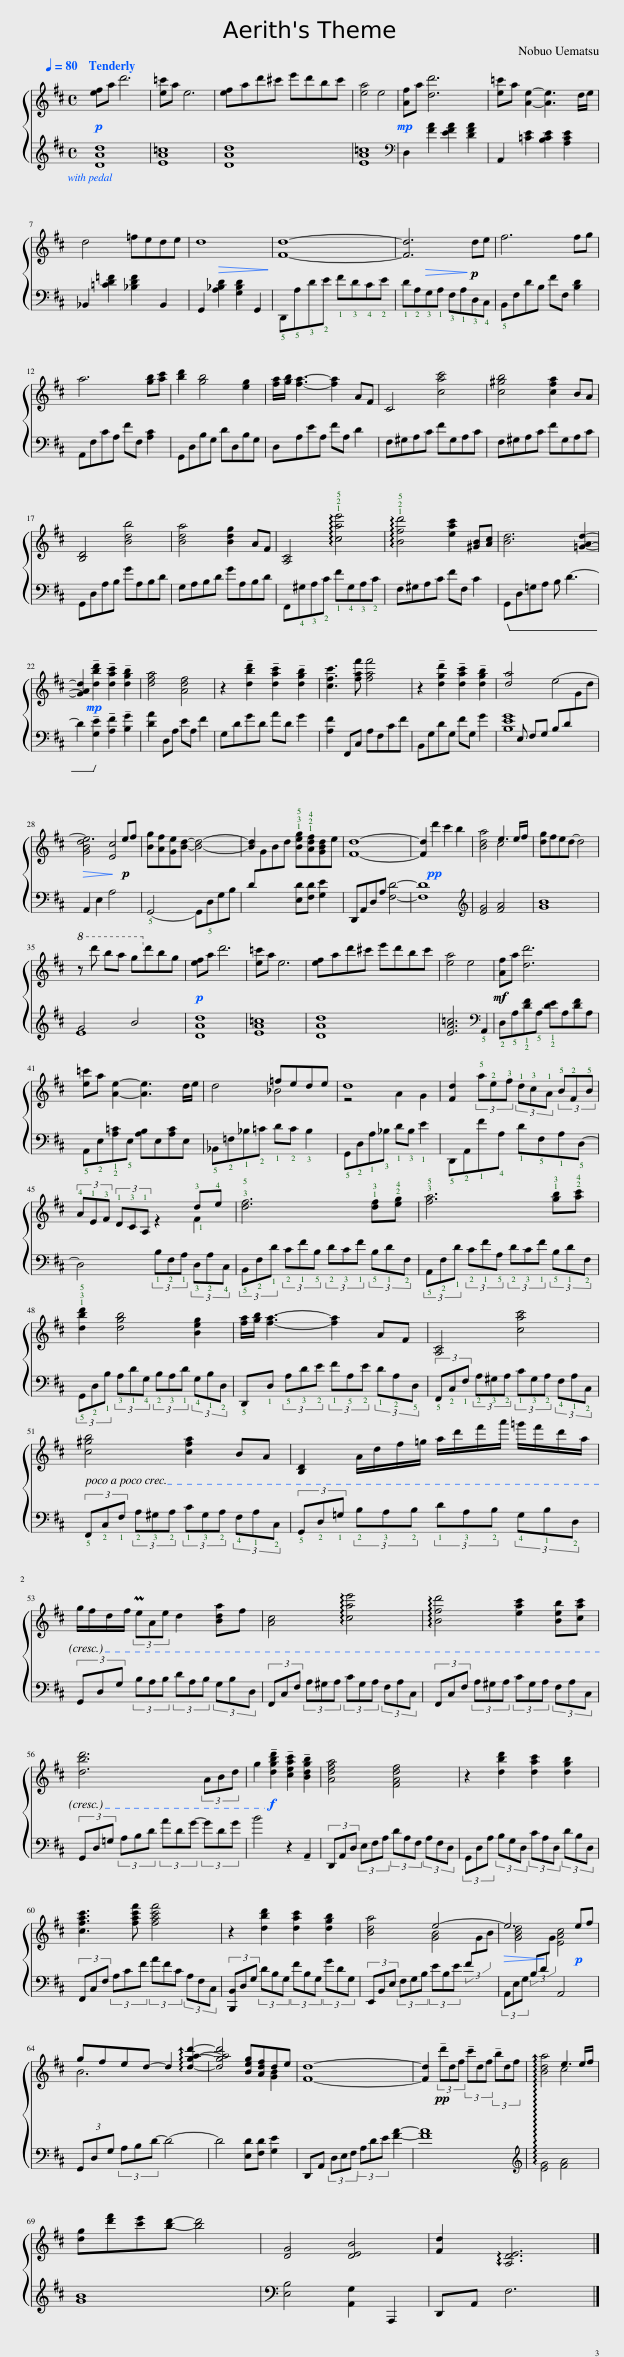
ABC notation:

X:1
%%score { ( 1 3 ) | ( 2 4 ) }
L:1/8
Q:1/4=80
M:4/4
I:linebreak $
K:D
V:1 treble
V:3 treble
V:2 treble
V:4 treble
V:1
!p! [ef]a d'6 | [e=c']a e6 | [ef]ad'^c' e'd'bc' | [ea]4 e4 |!mp! [Af]a [dd']6 | %5
 [e=c']a [Ae]2- [Ae]3 d/e/ |$ d4 =fede | d8 | [Fd]8- | [Fd]6!p! de | %10
 f6 fg |$ a6 [gb][ac'] | [bd']2 [gb]4 [eg]2 | [fa]/[gb]/ [fa]3- [fa]2 AF | C4 [cac']4 | %15
 [c^gb]4 [cfa]2 BA |$ [B,D]4 [Bdb]4 | [Bda]4 [Bdg]2 AF | [A,C]4 !arpeggio!!1!!2!!5![cae']4 | !arpeggio!!1!!2!!5![Bfd']4 [eac']2 [^GB][Ac] | %20
 [Bd]6 [=GAd]2- |$ [GAd]2 !tenuto![dbd']2 !tenuto![dac']2 !tenuto![dgb]2 | [dfa]4 [Adf]4 | z2 !tenuto![dbd']2 !tenuto![dac']2 !tenuto![dgb]2 | [cfc']3 [faf'] [faf']4 | %25
 z2 !tenuto![dgd']2 !tenuto![dac']2 !tenuto![dgb]2 | [da]4 e4- |$!>(! e6!>)!!p! ef | [Bg][Af][Ge][Bd]- [Bd]4- | [Bd]2 x2 !1!!3!!5![Beg]!1!!2!!4![Adf][GBd]e | %30
 [Fd]8- | [Fd]2!pp! d'2 c'2 b2 | x4 e3 e/f/ | [dg]fed- d4 |$!8va(! z d'' b'a' g'!8va)!d'bg | %35
!p! [ef]a d'6 | [e=c']a e6 | [ef]ad'^c' e'd'bc' | [ea]4 e4 |!mf! [Af]a [dd']6 |$ %40
 [e=c']a [Ae]2- [Ae]3 d/e/ | d4 =fede | d8 | [Fd]2 (3!5!a!2!e!3!f (3!1!d!3!c!1!A (3!5!B!2!F!5!B |$ (3!4!A!1!E!3!F (3!1!D!3!C!1!A, x2 !3!d!4!e | %45
 !3!!5![df]6 !1!!3![df]!2!!4![eg] | !3!!5![fa]6 !1!!3![gb]!2!!4![ac'] |$ !1!!3!!5![dbd']2 [dgb]4 [Beg]2 | [fa]/[gb]/ [fa]3- [fa]2 AF | [A,C]4 [cac']4 |$ %50
 [c^gb]4 [cfa]2 BA | [B,D]2 A/d/f/=g/ a/d'/f'/a'/ =g'/f'/d'/a/ |$ g/f/d/f/ (3PeAe d2 [Bda]f | [Ac]4 !arpeggio![cae']4 | !arpeggio![Bfd']4 [eac']2 [Beb][cac'] |$ %55
 [dbd']6 (3ABd | g2!f! !tenuto![dgbd']2 !tenuto![ceac']2 !tenuto![Bdgb]2 | [Adfa]4 [FAdf]4 | z2 [dbd']2 [dac']2 [dgb]2 |$ [cfac']3 [fac'f'] [fac'f']4 | %60
 z2 [dbd']2 [dac']2 [dgb]2 | [Bda]4 e4- | e6!p! ef |$ gfed- d2 !arpeggio![dgad']2- | [dgad']4 [Beg][Adf]de | %65
 [Fd]8- | [Fd]2!pp! (3!tenuto!d'df (3!tenuto!c'df (3!tenuto!bdf | x4 e3 e/f/ |$ [dg][d'f'][c'e'][bd']- [bd']4 | [DG]4 [DEB]4 | %70
 [Fd]2 !arpeggio![A,DE]6 |] %71
V:2
!ped! [DAd]8 | [EA=c]8 | [DAd]8 | [EA=c]8 |[K:bass] D,2 [FA]2 [EFA]2 [DFA]2 | %5
 A,,2 [=CE]2 [B,CE]2 [A,CE]2 |$ _B,,2 [=CD=F]2 [_B,DF]2 B,,2 | G,,2!>(! [A,_B,D]2 [G,B,D]2 G,,2!>)! | !5!D,,!5!A,!3!D!2!E !1!F!3!D!4!C!2!E | !1!D!2!A,!>(!!3!G,!1!A, !3!F,!1!A,!>)!!3!D,!4!C, | %10
 !5!B,,F,DB, FF, [B,D]2 |$ A,,F,CA, FF, [A,C]2 | G,,D,B,G, DD,B,G, | D,A,EA, FA, D2 | F,^G,A,C FG,A,C | %15
 F,^G,A,C FG,A,C |$ G,,D,A,B, GA,B,D | G,A,B,D GA,B,D | F,,!4!^G,!3!A,!2!C !1!F!4!G,!3!A,!2!C | F,^G,A,C FF, C2!ped-up! | %20
!ped! G,,D,=G,A, B, D3- |$ D2!mp! !tenuto![G,E]2!ped-up!!ped! !tenuto![A,F]2 !tenuto![B,G]2 | [DA]2 D,A, EA, F2 | G,DGD AD G2 | [A,F]2 F,,C, A,F,CF | %25
 B,,G,DG, FG, G2 | x E, F,G, B,D[I:staff -1]Gd |$[I:staff +1] A,,2 E,2 A,4 | !5!G,,4- G,,!5!D,G,B, | x4 [E,D][F,D] [G,E]2 | %30
 D,,A,,D,A, [F,D]4- | [F,D]8 |[K:treble] [EG]4 [FA]4 | [GB]8 |$ G4 B4 | %35
 [DAd]8 | [EA=c]8 | [DAd]8 | [EA=c]6[K:bass] !5!A,,2 | !2!D,!5!A,!2!!1![DF]!5!A, !2!!1![DE]A,[DF]A, |$ %40
 !5!A,,!2!E,!2!!1![A,=C]!5!E, [A,B,]E,[A,C]E, | !5!_B,,!2!=F,!1!_B,!2!=C !1!D!2!C !3!B,2 | !5!G,,!2!D,!1!A,!3!_B, !1!D!3!B, !1!E2 | !5!D,,!2!A,,!1!F!4!A, !1!D!5!F,!1!A,!5!D,- |$ D,4 (3!1!B,!2!F,!1!A, (3!3!D,!2!A,!4!C, | %45
 (3!5!B,,!2!F,!1!D (3!2!C!1!F!5!B, (3!2!D!3!C!1!F (3!5!B,!1!D!2!F, | (3!5!A,,!2!F,!1!D (3!2!C!1!F!5!A, (3!2!D!3!C!1!F (3!5!B,!1!D!2!F, |$ (3!5!G,,!2!D,!1!B, (3!3!A,!1!D!4!G, (3!2!B,!3!A,!1!D (3!4!G,!1!B,!2!D, | !5!D,,!1!D, (3!5!A,!3!D!2!E (3!1!F!5!A,!2!E (3!1!D!2!A,!5!D, | (3!5!F,,!2!C,!1!F, (3!2!A,!3!^G,!2!A, (3!1!C!3!G,!2!A, (3!4!F,!1!A,!2!C, |$ %50
 (3!5!F,,!2!C,!1!F, (3!2!A,!3!^G,!2!A, (3!1!C!3!G,!2!A, (3!4!F,!1!A,!2!C, | (3!5!G,,!2!D,!1!=G, (3!2!B,!3!A,!2!B, (3!1!D!3!A,!2!B, (3!4!G,!1!B,!2!D, |$ (3G,,D,G, (3B,A,B, (3DA,B, (3G,B,D, | (3F,,C,F, (3A,^G,A, (3CG,A, (3F,A,C, | (3F,,C,F, (3A,^G,A, (3CG,A, (3F,A,C, |$ %55
 (3G,,D,=G, (3A,B,D (3ADG- (3GDG | B4 z2 !tenuto!A,,2 | (3D,,A,,D, (3E,F,A, (3DA,F, (3A,F,D, | (3G,,D,A, (3B,G,D, (3CA,D, (3DB,D, |$ (3F,,C,F, (3A,CF (3AFC (3A,F,C, | %60
 (3[B,,,B,,]D,G, (3DB,G, (3FB,G, (3GDG, | (3E,,B,,E, (3F,G,B, (3EB,E (3F[I:staff -1]GB |!>(![I:staff +1] (3A,,E,G, (3B,D!>)![I:staff -1]G[I:staff +1] A,,4 |$ (3G,,D,G, (3A,B,D- D4- | D4 [E,D][F,D] [G,E]2 | %65
 D,,A,, (3D,E,F, (3A,DE [FA]2- | [FA]8 |[K:treble] [EG]4 [FA]4 |$ [GB]8 | [E,B,]4 [A,,G,]2 A,,,2 | %70
 D,,A,, F,6!ped-up! |] %71
V:3
 x8 | x8 | x8 | x8 | x8 | %5
 x8 |$ x8 | x8 | x8 | x8 | %10
 x8 |$ x8 | x8 | x8 | x8 | %15
 x8 |$ x8 | x8 | x8 | x8 | %20
 x8 |$ x8 | x8 | x8 | x8 | %25
 x8 | x4 x4 |$ [GBd]4 [Ec]4 | x8 |[I:staff +1] D[I:staff -1]GBd x4 | %30
 x8 | x8 | [Bda]4 c4 | x8 |$!8va(! x5!8va)! x3 | %35
 x8 | x8 | x8 | x8 | x8 |$ %40
 x8 | x4 _B4 | z4 A2 G2 | x8 |$ x4 z2 !1!F2 | %45
 x8 | x8 |$ x8 | x8 | x8 |$ %50
 x8 | x8 |$ x8 | x8 | x8 |$ %55
 x8 | x8 | x8 | x8 |$ x8 | %60
 x8 | x4 [GB]4 | [GBd]4 [EAc]4 |$ B6 x2 | x6 [GB]2 | %65
 x8 | x8 | !arpeggio![Bda]4 c4 |$ x8 | x8 | %70
 x8 |] %71
V:4
 x8 | x8 | x8 | x8 |[K:bass] x8 | %5
 x8 |$ x8 | x8 | x8 | x8 | %10
 x8 |$ x8 | x8 | x8 | x8 | %15
 x8 |$ x8 | x8 | x8 | x8 | %20
 x8 |$ x8 | x8 | x8 | x8 | %25
 x8 | [B,EG]8 |$ x8 | x8 | x8 | %30
 x8 | x8 |[K:treble] x8 | x8 |$ E8 | %35
 x8 | x8 | x8 | x6[K:bass] x2 | x8 |$ %40
 x8 | x8 | x8 | x8 |$ x8 | %45
 x8 | x8 |$ x8 | x8 | x8 |$ %50
 x8 | x8 |$ x8 | x8 | x8 |$ %55
 x8 | x8 | x8 | x8 |$ x8 | %60
 x8 | x8 | x8 |$ x8 | x8 | %65
 x8 | x8 |[K:treble] x8 |$ x8 | x8 | %70
 x8 |] %71
